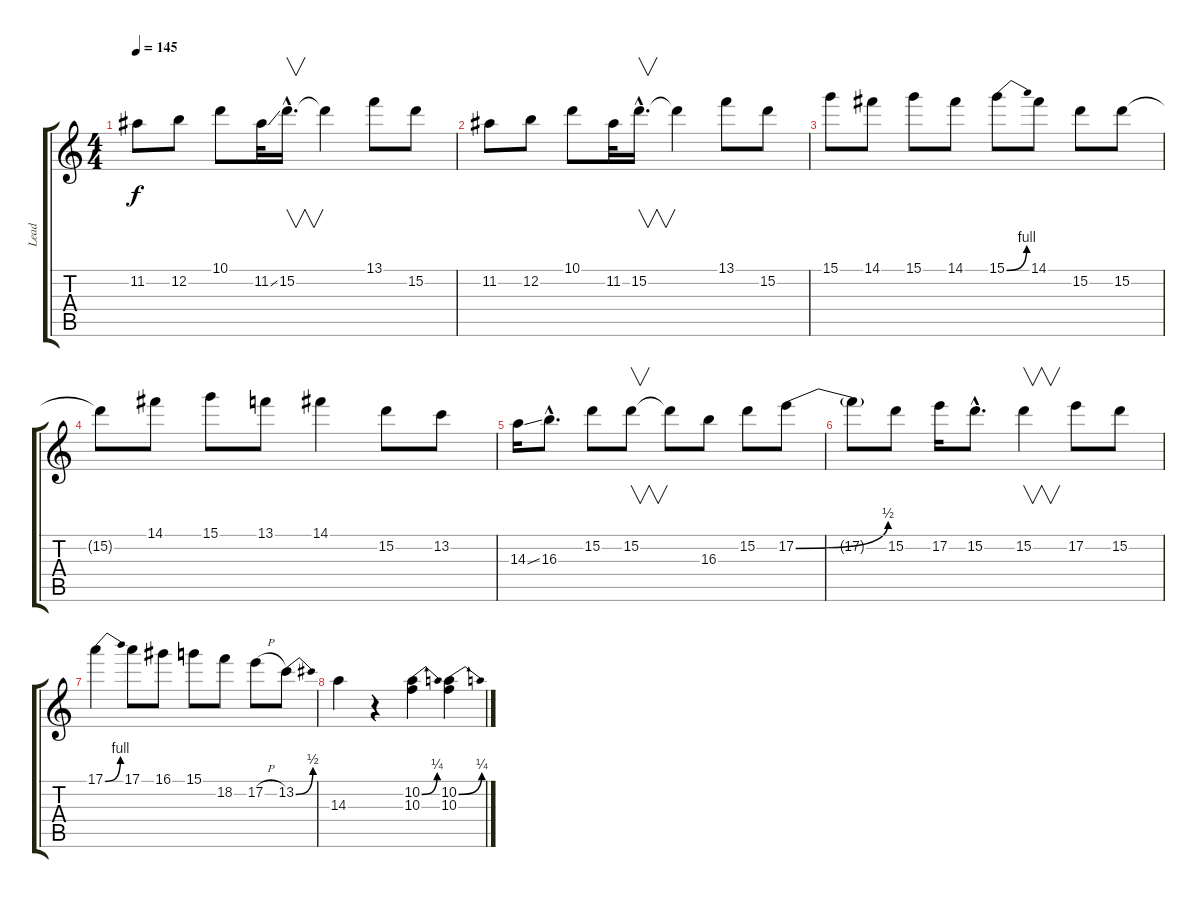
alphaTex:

\track ("Lead" "Lead") {instrument overdrivenguitar}
\staff {score tabs}
\tuning (E4 B3 G3 D3 A2 E2) {hide}
\ts (4 4)
\tempo 145
\clef g2
\ks c
11.2.8{dy f} 12.2.8 10.1.8 11.2{ss}.32 15.2{hac}.16{v d} 15.2{t}.4 13.1.8 15.2.8 |
11.2.8 12.2.8 10.1.8 11.2.32 15.2{hac}.16{v d} 15.2{t}.4 13.1.8 15.2.8 |
15.1.8 14.1.8 15.1.8 14.1.8 15.1{be (bend 0 0 60 4)}.8 14.1.8 15.2.8 15.2.8 |
15.2{t}.8 14.1.8 15.1.8 13.1.8 14.1.4 15.2.8 13.2.8 |
14.3{ss}.16 16.3{hac}.8{d} 15.2.8 15.2.8{v} 15.2{t}.8 16.3.8 15.2.8 17.2{be (bend 0 0 60 2)}.8 |
17.2{t}.8 15.2.8 17.2.16 15.2{hac}.8{d} 15.2.4{v} 17.2.8 15.2.8 |
17.1{be (bend 0 0 60 4)}.4 17.1.8 16.1.8 15.1.8 18.2.8 17.2{h}.8 13.2{be (bend 0 0 60 2)}.8 |
14.3.4 r.4 (10.2{be (bend 0 0 60 1)} 10.3).4 (10.2{be (bend 0 0 60 1)} 10.3).4
